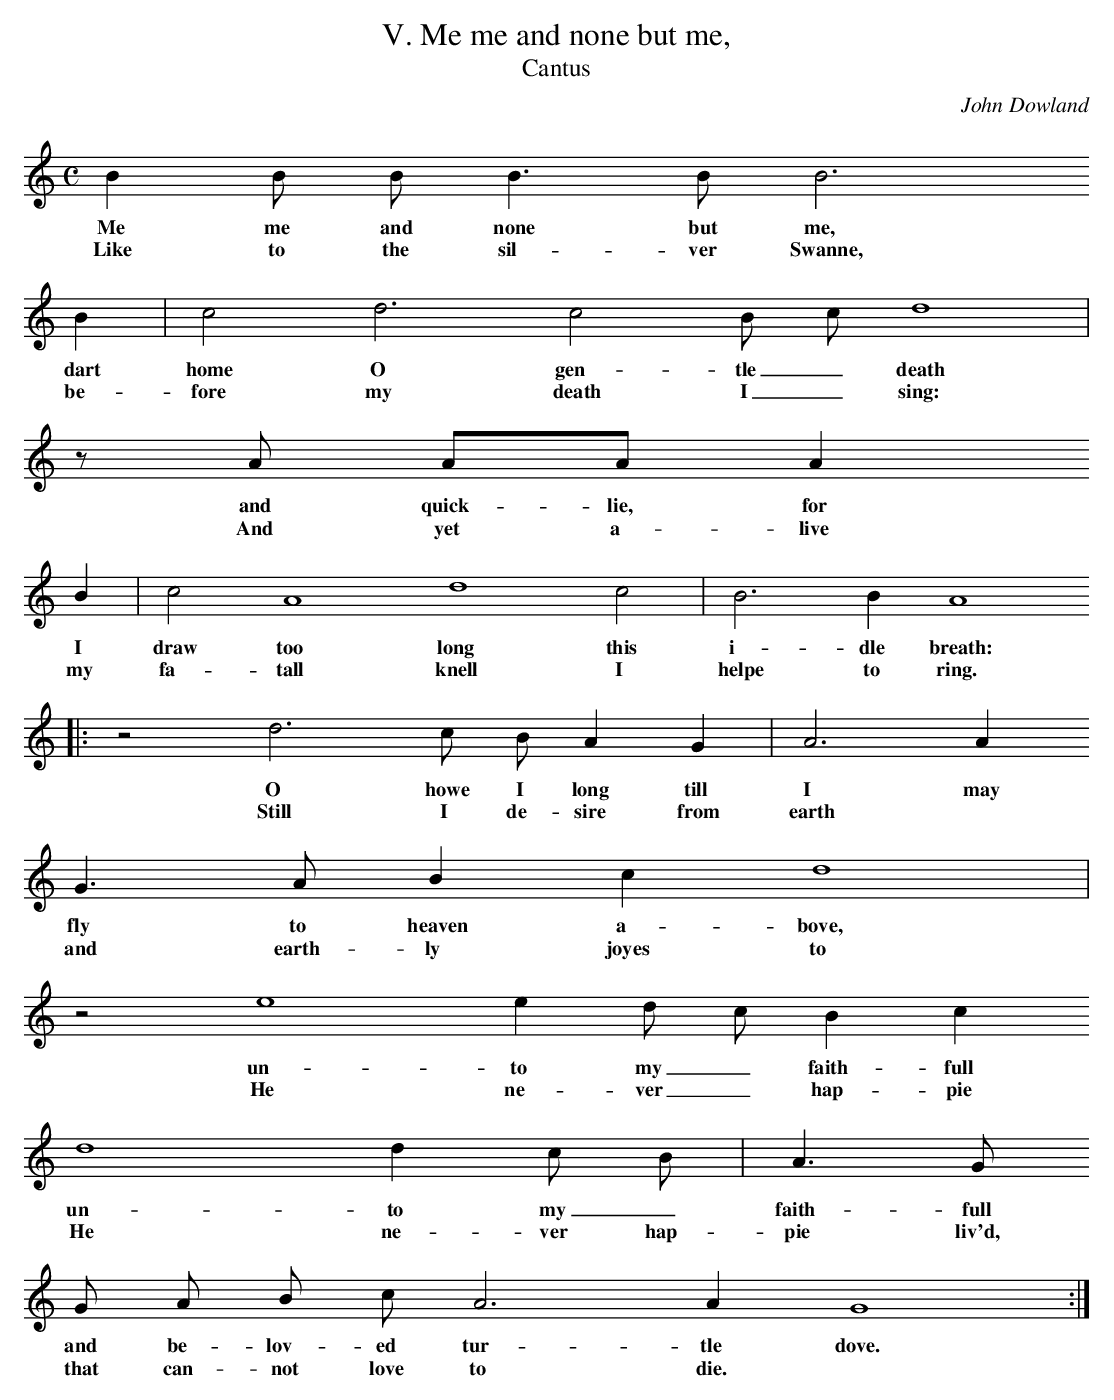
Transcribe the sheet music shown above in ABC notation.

X:1
T:V. Me me and none but me,
T: Cantus
C:John Dowland
M:C
L:1/4
K:G mix
B B/ B/ B > B B3
w:Me me and none but me,
w:Like to the sil-ver Swanne,
B | c2 d3 c2 B/ c/ d4 |
w:dart home O gen- tle _ death
w:be- fore my death I _ sing:
z/ A/ A/A/ A
w:and quick- lie, for
w:And yet a- live
B | c2 A4 d4 c2 | B3 B A4
w: I draw too long this i- dle breath:
w:my fa- tall knell I helpe to ring.
|: z2 d3 c/ B/ A G | A3 A
w:O howe I long till I may
w:Still I de- sire from earth
G > A B c d4 |
w:fly to heaven a- bove,
w:and earth- ly joyes to flie,
z2 e4 e d/ c/  B c
w:un- to my _ faith- full
w:He ne- ver  _ hap- pie liv'd,
d4 d c/ B/ | A > G
w:un- to my _ faith- full
w:He ne- ver  hap- pie liv'd,
G/ A/ B/ c/ A3 A G4 :|
w:and be- lov- ed tur- tle dove.
w:that can- not love to die.
